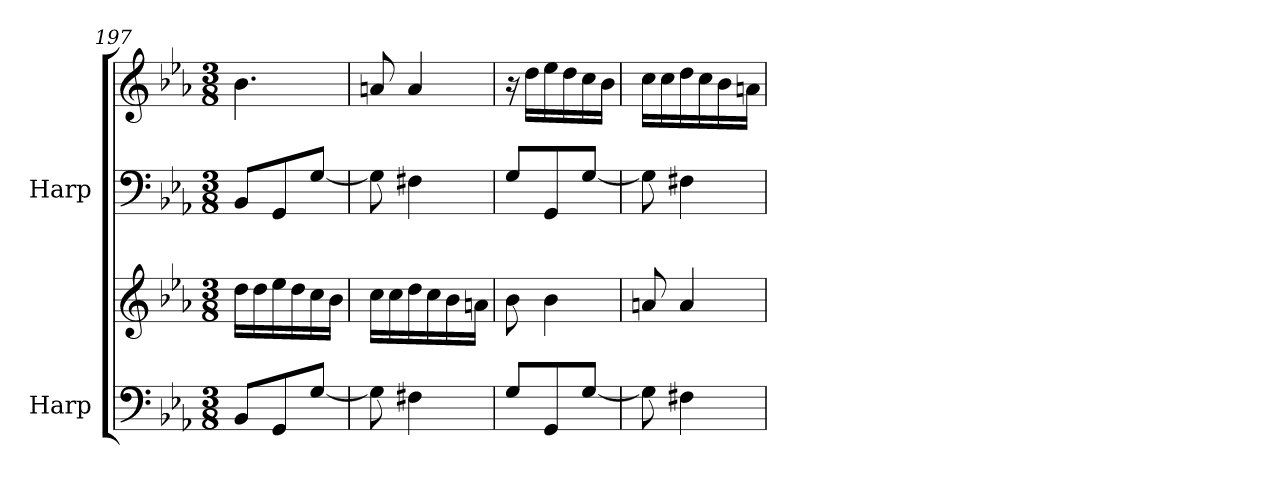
**kern	**kern	**kern	**kern
*part2	*part2	*part1	*part1
*staff4	*staff3	*staff2	*staff1
*I"Harp	*	*I"Harp	*
*I'Hp	*	*I'Hp	*
!!LO:LB:g=z
*clefF4	*clefG2	*clefF4	*clefG2
*k[b-e-a-]	*k[b-e-a-]	*k[b-e-a-]	*k[b-e-a-]
*M3/8	*M3/8	*M3/8	*M3/8
=197	=197	=197	=197
8BB-/L	16dd\LL	8BB-/L	4.b-\
.	16dd\	.	.
8GG/	16ee-\	8GG/	.
.	16dd\	.	.
[8G/J	16cc\	[8G/J	.
.	16b-\JJ	.	.
=198	=198	=198	=198
8G\]	16cc\LL	8G\]	8an/
.	16cc\	.	.
4F#X\	16dd\	4F#X\	4a/
.	16cc\	.	.
.	16b-\	.	.
.	16an\JJ	.	.
=199	=199	=199	=199
8G/L	8b-\	8G/L	16r
.	.	.	16dd\LL
8GG/	4b-\	8GG/	16ee-\
.	.	.	16dd\
[8G/J	.	[8G/J	16cc\
.	.	.	16b-\JJ
=200	=200	=200	=200
8G\]	8an/	8G\]	16cc\LL
.	.	.	16cc\
4F#X\	4a/	4F#X\	16dd\
.	.	.	16cc\
.	.	.	16b-\
.	.	.	16an\JJ
=	=	=	=
*-	*-	*-	*-
